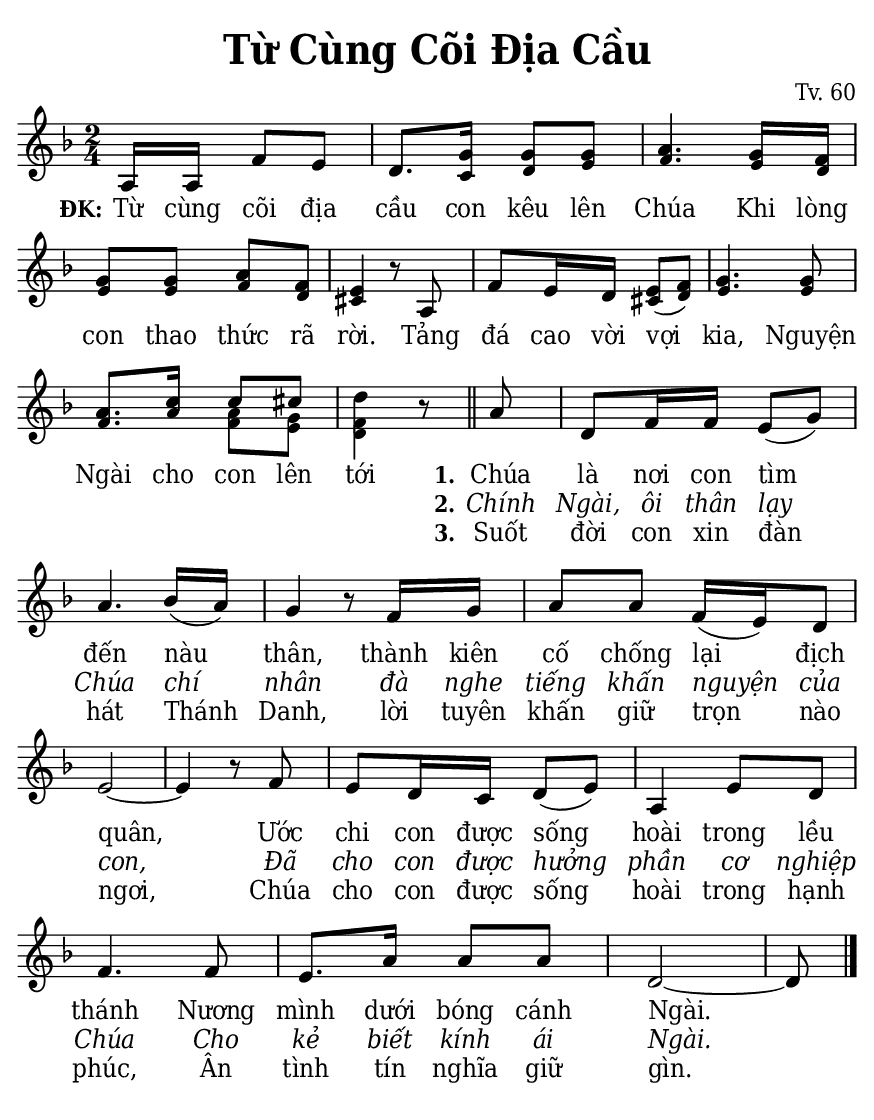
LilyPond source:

% Cài đặt chung\
\version "2.22.1"
\include "english.ly"

\header {
  title = \markup { \fontsize #1 "Từ Cùng Cõi Địa Cầu" }
  composer = "Tv. 60"
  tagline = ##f
}

% Nhạc phiên khúc
nhacPhienKhucSop = \relative c' {
  \partial 4. a16 a f'8 e |
  d8. g16 g8 g |
  a4. g16 f |
  g8 g a f |
  e4 r8 a, |
  f' e16 d e8 (f) |
  g4. g8 |
  a8. c16 c8 cs |
  \once \stemDown d4 r8 \bar "||"
  
  a |
  d, f16 f e8 (g) |
  a4. bf16 (a) |
  g4 r8 f16 g |
  a8 a f16 (e) d8 |
  e2 ~ |
  e4 r8 f |
  e d16 c d8 (e) |
  a,4 e'8 d |
  f4. f8 |
  e8. a16 a8 a |
  d,2 ~ |
  d8 \bar "|."
}

nhacPhienKhucAlto = \relative c' {
  a16 a f'8 e |
  d8. c16 d8 e |
  f4. e16 d |
  e8 e f d |
  cs4 r8 a |
  f' e16 d cs8 (d) |
  e4. e8 |
  f8. a16 <a f>8 <g e> |
  <f d>4 r8
}

% Lời phiên khúc
loiPhienKhucSop = \lyrics {
  \set stanza = "ĐK:"
  Từ cùng cõi địa cầu con kêu lên Chúa
  Khi lòng con thao thức rã rời.
  Tảng đá cao vời vợi kia,
  Nguyện Ngài cho con lên tới
  <<
    {
      \set stanza = "1."
      Chúa là nơi con tìm đến nàu thân,
      thành kiên cố chống lại địch quân,
      Ước chi con được sống hoài trong lều thánh
      Nương mình dưới bóng cánh Ngài.
    }
    \new Lyrics {
	    \set associatedVoice = "beSop"
	    \set stanza = "2."
      \override Lyrics.LyricText.font-shape = #'italic
	    Chính Ngài, ôi thân lạy Chúa chí nhân
	    đà nghe tiếng khấn nguyện của con,
	    Đã cho con được hưởng phần cơ nghiệp Chúa
	    Cho kẻ biết kính ái Ngài.
    }
    \new Lyrics {
	    \set associatedVoice = "beSop"
	    \set stanza = "3."
	    Suốt đời con xin đàn hát Thánh Danh,
	    lời tuyên khấn giữ trọn nào ngơi,
	    Chúa cho con được sống hoài trong hạnh phúc,
	    Ân tình tín nghĩa giữ gìn.
    }
  >>
}

% Dàn trang
\paper {
  #(set-paper-size "a5")
  top-margin = 3\mm
  bottom-margin = 3\mm
  left-margin = 3\mm
  right-margin = 3\mm
  indent = #0
  #(define fonts
	 (make-pango-font-tree "Deja Vu Serif Condensed"
	 		       "Deja Vu Serif Condensed"
			       "Deja Vu Serif Condensed"
			       (/ 20 20)))
  print-page-number = ##f
  system-system-spacing = #'((basic-distance . 0.1) (padding . 2))
}

TongNhip = {
  \key f \major \time 2/4
  \set Timing.beamExceptions = #'()
  \set Timing.baseMoment = #(ly:make-moment 1/4)
}

% Đổi kích thước nốt cho bè phụ
notBePhu =
#(define-music-function (font-size music) (number? ly:music?)
   (for-some-music
     (lambda (m)
       (if (music-is-of-type? m 'rhythmic-event)
           (begin
             (set! (ly:music-property m 'tweaks)
                   (cons `(font-size . ,font-size)
                         (ly:music-property m 'tweaks)))
             #t)
           #f))
     music)
   music)

\score {
  \new ChoirStaff <<
    \new Staff \with {
        \consists "Merge_rests_engraver"
        printPartCombineTexts = ##f
      }
      <<
      \new Voice \TongNhip \partCombine 
        \nhacPhienKhucSop
        \notBePhu -1 { \nhacPhienKhucAlto }
      \new NullVoice = beSop \nhacPhienKhucSop
      \new Lyrics \lyricsto beSop \loiPhienKhucSop
      >>
  >>
  \layout {
    \override Lyrics.LyricSpace.minimum-distance = #2
    \override Score.BarNumber.break-visibility = ##(#f #f #f)
    \override Score.SpacingSpanner.uniform-stretching = ##t
  } 
}
